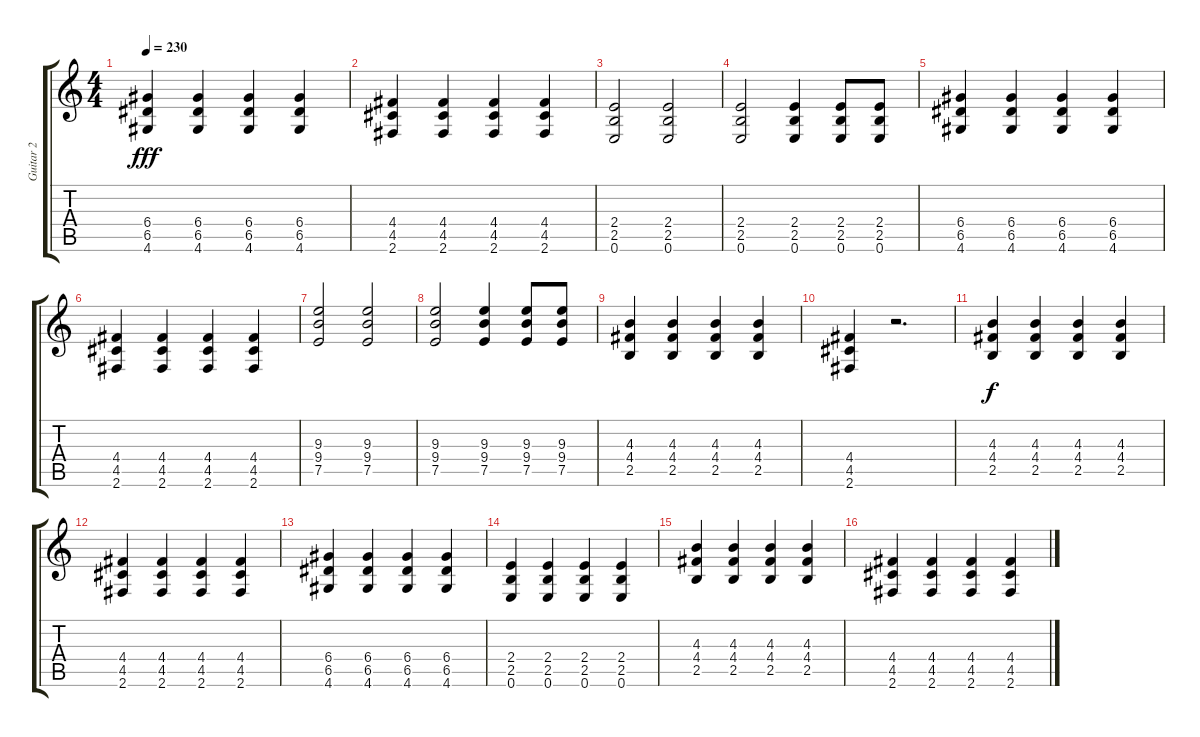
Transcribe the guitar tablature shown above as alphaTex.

\track ("Guitar 2" "Guitar 2") {instrument overdrivenguitar}
\staff {score tabs}
\tuning (E4 B3 G3 D3 A2 E2) {hide}
\ts (4 4)
\tempo 230
\clef g2
\ks c
(6.4 6.5 4.6).4{dy fff} (6.4 6.5 4.6).4 (6.4 6.5 4.6).4 (6.4 6.5 4.6).4 |
(4.4 4.5 2.6).4 (4.4 4.5 2.6).4 (4.4 4.5 2.6).4 (4.4 4.5 2.6).4 |
(2.4 2.5 0.6).2 (2.4 2.5 0.6).2 |
(2.4 2.5 0.6).2 (2.4 2.5 0.6).4 (2.4 2.5 0.6).8 (2.4 2.5 0.6).8 |
(6.4 6.5 4.6).4 (6.4 6.5 4.6).4 (6.4 6.5 4.6).4 (6.4 6.5 4.6).4 |
(4.4 4.5 2.6).4 (4.4 4.5 2.6).4 (4.4 4.5 2.6).4 (4.4 4.5 2.6).4 |
(9.3 9.4 7.5).2 (9.3 9.4 7.5).2 |
(9.3 9.4 7.5).2 (9.3 9.4 7.5).4 (9.3 9.4 7.5).8 (9.3 9.4 7.5).8 |
(4.3 4.4 2.5).4 (4.3 4.4 2.5).4 (4.3 4.4 2.5).4 (4.3 4.4 2.5).4 |
(4.4 4.5 2.6).4 r.2{d} |
(4.3 4.4 2.5).4{dy f} (4.3 4.4 2.5).4 (4.3 4.4 2.5).4 (4.3 4.4 2.5).4 |
(4.4 4.5 2.6).4 (4.4 4.5 2.6).4 (4.4 4.5 2.6).4 (4.4 4.5 2.6).4 |
(6.4 6.5 4.6).4 (6.4 6.5 4.6).4 (6.4 6.5 4.6).4 (6.4 6.5 4.6).4 |
(2.4 2.5 0.6).4 (2.4 2.5 0.6).4 (2.4 2.5 0.6).4 (2.4 2.5 0.6).4 |
(4.3 4.4 2.5).4 (4.3 4.4 2.5).4 (4.3 4.4 2.5).4 (4.3 4.4 2.5).4 |
(4.4 4.5 2.6).4 (4.4 4.5 2.6).4 (4.4 4.5 2.6).4 (4.4 4.5 2.6).4
